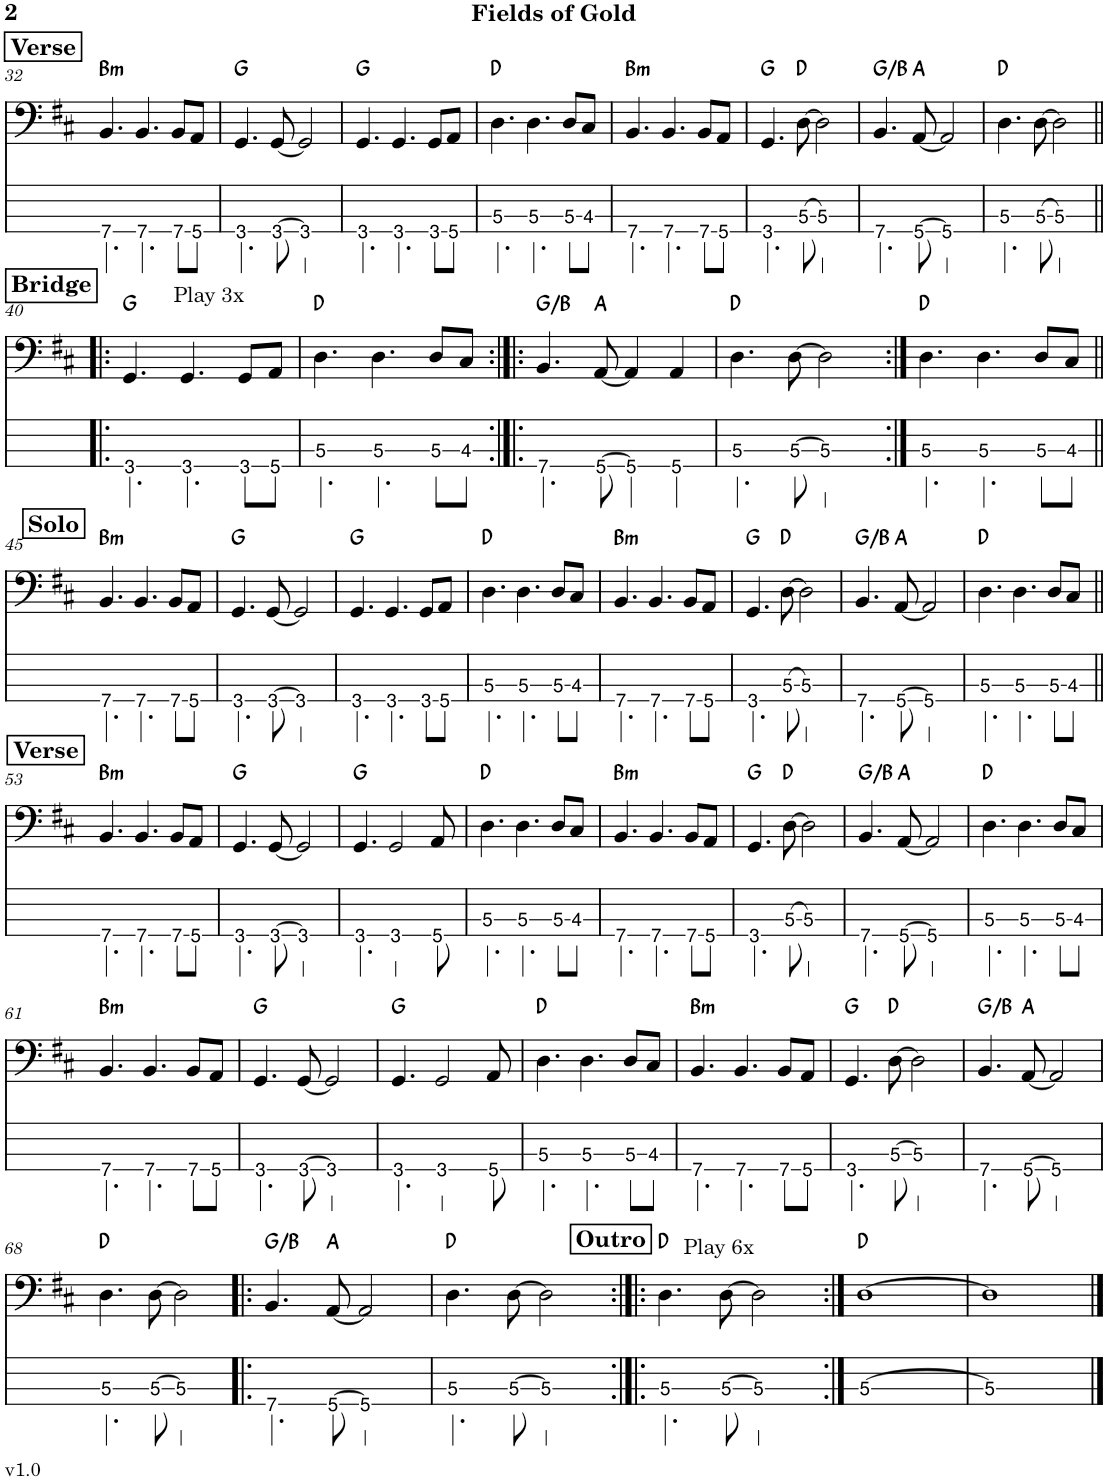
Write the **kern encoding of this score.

**kern	**kern	**harte
*part1	*part1	*part1
*staff2	*staff1	*
*I"Electric Bass	*	*
*I'El. B.	*	*
!!LO:PB:g=z
*	*clefF4	*
*Trd7c12	*Trd7c12	*
*k[f#c#]	*k[f#c#]	*
*M4/4	*M4/4	*
!!LO:REH:place=s1:a:B:cj:fs=11:t=Verse
=32	=32	=32
!	!	!LO:H:kt=m
4.BB\	4.BB/	B:min
4.BB\	4.BB/	.
8BB\L	8BB/L	.
8AA\J	8AA/J	.
=33	=33	=33
4.GG\	4.GG/	G:maj
[8GG\	[8GG/	.
2GG\]	2GG/]	.
=34	=34	=34
4.GG\	4.GG/	G:maj
4.GG\	4.GG/	.
8GG\L	8GG/L	.
8AA\J	8AA/J	.
=35	=35	=35
4.D\	4.D\	D:maj
4.D\	4.D\	.
8D\L	8D/L	.
8C#\J	8C#/J	.
=36	=36	=36
!	!	!LO:H:kt=m
4.BB\	4.BB/	B:min
4.BB\	4.BB/	.
8BB\L	8BB/L	.
8AA\J	8AA/J	.
=37	=37	=37
4.GG\	4.GG/	G:maj
[8D\	[8D\	D:maj
2D\]	2D\]	.
=38	=38	=38
4.BB\	4.BB/	G:maj/3
[8AA\	[8AA/	A:maj
2AA\]	2AA/]	.
=39	=39	=39
4.D\	4.D\	D:maj
[8D\	[8D\	.
2D\]	2D\]	.
!!LO:LB:g=z
!!LO:REH:place=s1:a:B:cj:fs=11:t=Bridge
=40!|:	=40!|:	=40!|:
!	!LO:TX:a:t=Play 3x	!
4.GG\	4.GG/	G:maj
4.GG\	4.GG/	.
8GG\L	8GG/L	.
8AA\J	8AA/J	.
=41	=41	=41
4.D\	4.D\	D:maj
4.D\	4.D\	.
8D\L	8D/L	.
8C#\J	8C#/J	.
=42:|!|:	=42:|!|:	=42:|!|:
4.BB\	4.BB/	G:maj/3
[8AA\	[8AA/	A:maj
4AA\]	4AA/]	.
4AA\	4AA/	.
=43	=43	=43
4.D\	4.D\	D:maj
[8D\	[8D\	.
2D\]	2D\]	.
=44:|!	=44:|!	=44:|!
4.D\	4.D\	D:maj
4.D\	4.D\	.
8D\L	8D/L	.
8C#\J	8C#/J	.
!!LO:LB:g=z
!!LO:REH:place=s1:a:B:cj:fs=11:t=Solo
=45||	=45||	=45||
!	!	!LO:H:kt=m
4.BB\	4.BB/	B:min
4.BB\	4.BB/	.
8BB\L	8BB/L	.
8AA\J	8AA/J	.
=46	=46	=46
4.GG\	4.GG/	G:maj
[8GG\	[8GG/	.
2GG\]	2GG/]	.
=47	=47	=47
4.GG\	4.GG/	G:maj
4.GG\	4.GG/	.
8GG\L	8GG/L	.
8AA\J	8AA/J	.
=48	=48	=48
4.D\	4.D\	D:maj
4.D\	4.D\	.
8D\L	8D/L	.
8C#\J	8C#/J	.
=49	=49	=49
!	!	!LO:H:kt=m
4.BB\	4.BB/	B:min
4.BB\	4.BB/	.
8BB\L	8BB/L	.
8AA\J	8AA/J	.
=50	=50	=50
4.GG\	4.GG/	G:maj
[8D\	[8D\	D:maj
2D\]	2D\]	.
=51	=51	=51
4.BB\	4.BB/	G:maj/3
[8AA\	[8AA/	A:maj
2AA\]	2AA/]	.
=52	=52	=52
4.D\	4.D\	D:maj
4.D\	4.D\	.
8D\L	8D/L	.
8C#\J	8C#/J	.
!!LO:LB:g=z
!!LO:REH:place=s1:a:B:cj:fs=11:t=Verse
=53||	=53||	=53||
!	!	!LO:H:kt=m
4.BB\	4.BB/	B:min
4.BB\	4.BB/	.
8BB\L	8BB/L	.
8AA\J	8AA/J	.
=54	=54	=54
4.GG\	4.GG/	G:maj
[8GG\	[8GG/	.
2GG\]	2GG/]	.
=55	=55	=55
4.GG\	4.GG/	G:maj
2GG\	2GG/	.
8AA\	8AA/	.
=56	=56	=56
4.D\	4.D\	D:maj
4.D\	4.D\	.
8D\L	8D/L	.
8C#\J	8C#/J	.
=57	=57	=57
!	!	!LO:H:kt=m
4.BB\	4.BB/	B:min
4.BB\	4.BB/	.
8BB\L	8BB/L	.
8AA\J	8AA/J	.
=58	=58	=58
4.GG\	4.GG/	G:maj
[8D\	[8D\	D:maj
2D\]	2D\]	.
=59	=59	=59
4.BB\	4.BB/	G:maj/3
[8AA\	[8AA/	A:maj
2AA\]	2AA/]	.
=60	=60	=60
4.D\	4.D\	D:maj
4.D\	4.D\	.
8D\L	8D/L	.
8C#\J	8C#/J	.
!!LO:LB:g=z
=61	=61	=61
!	!	!LO:H:kt=m
4.BB\	4.BB/	B:min
4.BB\	4.BB/	.
8BB\L	8BB/L	.
8AA\J	8AA/J	.
=62	=62	=62
4.GG\	4.GG/	G:maj
[8GG\	[8GG/	.
2GG\]	2GG/]	.
=63	=63	=63
4.GG\	4.GG/	G:maj
2GG\	2GG/	.
8AA\	8AA/	.
=64	=64	=64
4.D\	4.D\	D:maj
4.D\	4.D\	.
8D\L	8D/L	.
8C#\J	8C#/J	.
=65	=65	=65
!	!	!LO:H:kt=m
4.BB\	4.BB/	B:min
4.BB\	4.BB/	.
8BB\L	8BB/L	.
8AA\J	8AA/J	.
=66	=66	=66
4.GG\	4.GG/	G:maj
[8D\	[8D\	D:maj
2D\]	2D\]	.
=67	=67	=67
4.BB\	4.BB/	G:maj/3
[8AA\	[8AA/	A:maj
2AA\]	2AA/]	.
!!LO:LB:g=z
=68	=68	=68
4.D\	4.D\	D:maj
[8D\	[8D\	.
2D\]	2D\]	.
=69!|:	=69!|:	=69!|:
4.BB\	4.BB/	G:maj/3
[8AA\	[8AA/	A:maj
2AA\]	2AA/]	.
=70	=70	=70
4.D\	4.D\	D:maj
[8D\	[8D\	.
2D\]	2D\]	.
!!LO:REH:place=s1:a:B:cj:fs=11:t=Outro
=71:|!|:	=71:|!|:	=71:|!|:
!	!LO:TX:a:t=Play 6x	!
4.D\	4.D\	D:maj
[8D\	[8D\	.
2D\]	2D\]	.
=72:|!	=72:|!	=72:|!
[1D	[1D	D:maj
=73	=73	=73
1D]	1D]	.
==	==	==
*-	*-	*-
